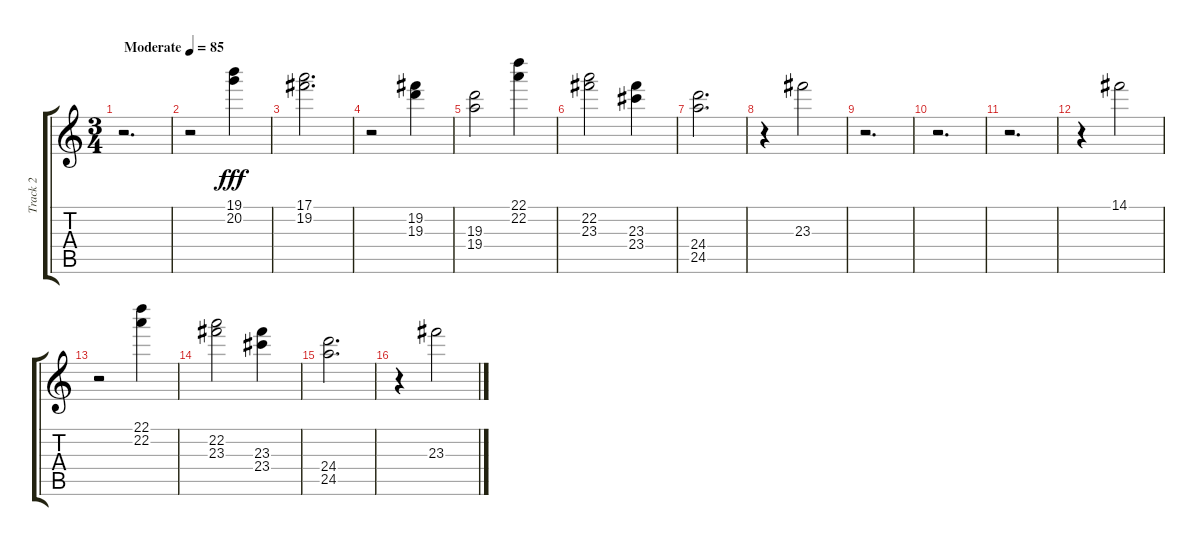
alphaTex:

\track ("Track 2" "Track 2") {instrument electricguitarjazz}
\staff {score tabs}
\tuning (E4 B3 G3 D3 A2 E2) {hide}
\ts (3 4)
\tempo (85 "Moderate")
\clef g2
\ks c
r.2{d dy fff instrument electricguitarjazz} |
r.2 (19.1 20.2).4 |
(17.1 19.2).2{d} |
r.2 (19.2 19.3).4 |
(19.3 19.4).2 (22.1 22.2).4 |
(22.2 23.3).2 (23.3 23.4).4 |
(24.4 24.5).2{d} |
r.4 23.3.2 |
r.2{d} |
r.2{d} |
r.2{d} |
r.4 14.1.2 |
r.2 (22.1 22.2).4 |
(22.2 23.3).2 (23.3 23.4).4 |
(24.4 24.5).2{d} |
r.4 23.3.2
